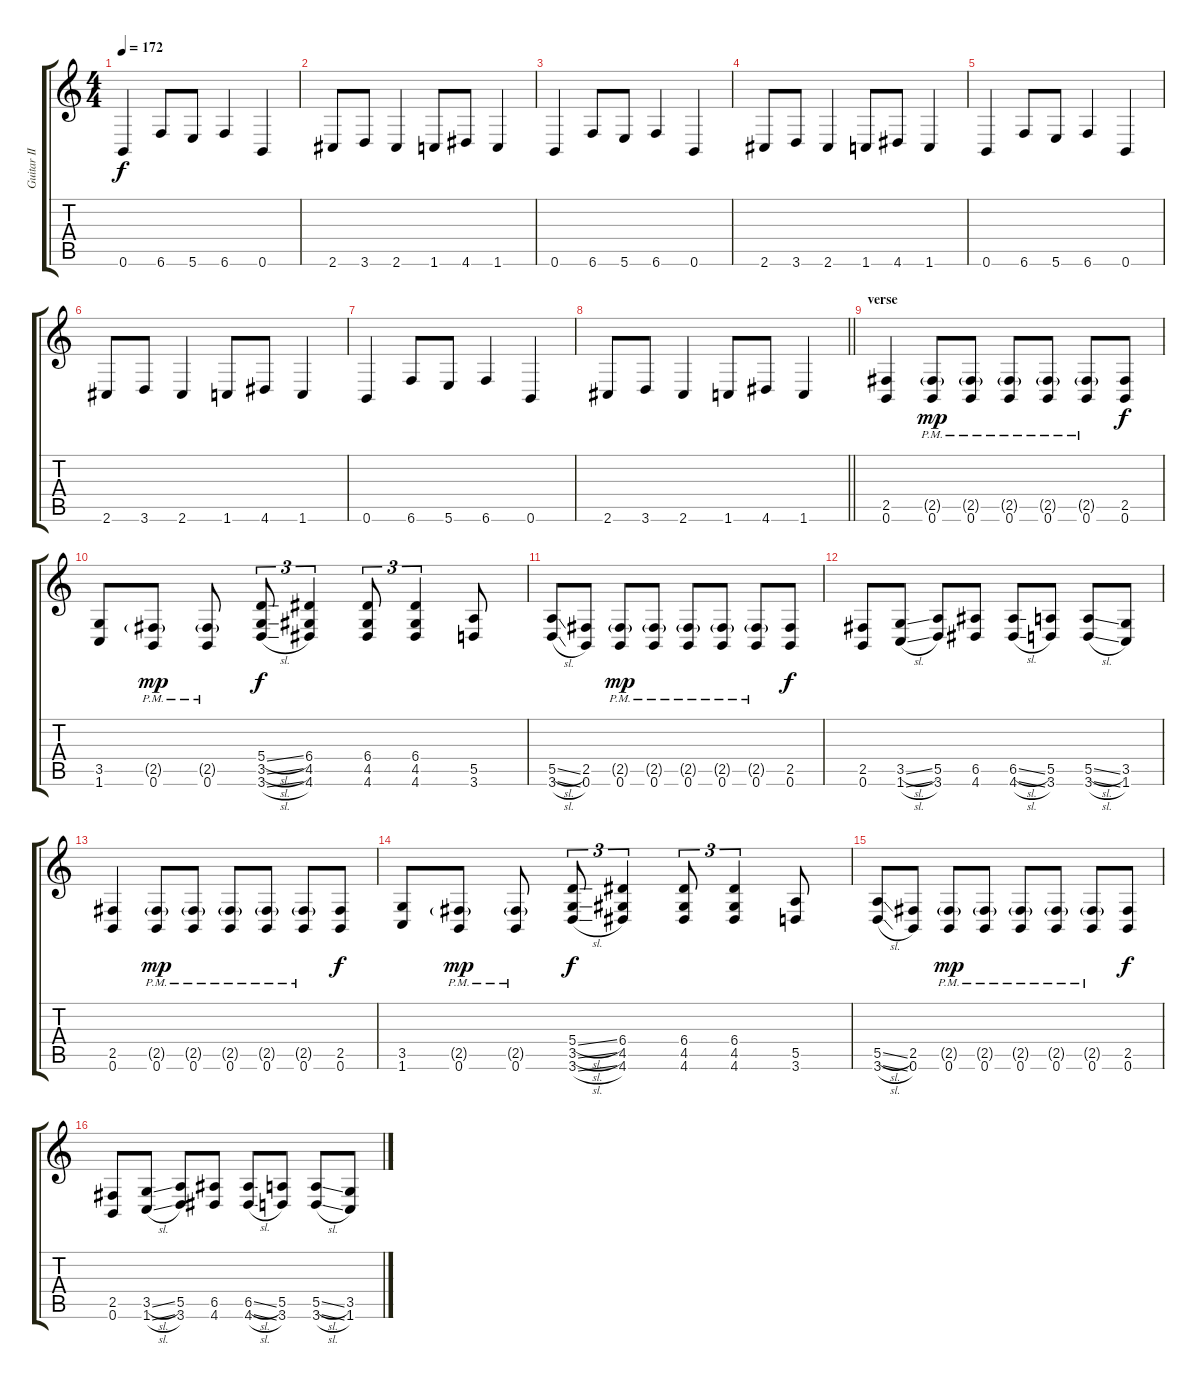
\track ("Guitar II" "Guitar II") {instrument distortionguitar}
\staff {score tabs}
\tuning (B3 Gb3 D3 A2 E2 B1) {hide}
\ts (4 4)
\tempo 172
\clef g2
\ks c
0.6.4{dy f} 6.6.8 5.6.8 6.6.4 0.6.4 |
2.6.8 3.6.8 2.6.4 1.6.8 4.6.8 1.6.4 |
0.6.4 6.6.8 5.6.8 6.6.4 0.6.4 |
2.6.8 3.6.8 2.6.4 1.6.8 4.6.8 1.6.4 |
0.6.4 6.6.8 5.6.8 6.6.4 0.6.4 |
2.6.8 3.6.8 2.6.4 1.6.8 4.6.8 1.6.4 |
0.6.4 6.6.8 5.6.8 6.6.4 0.6.4 |
\barLineRight lightlight
2.6.8 3.6.8 2.6.4 1.6.8 4.6.8 1.6.4 |
\section ("" "verse")
(2.5 0.6).4 (2.5{g pm} 0.6{pm}).8{dy mp} (2.5{g pm} 0.6{pm}).8 (2.5{g pm} 0.6{pm}).8 (2.5{g pm} 0.6{pm}).8 (2.5{g pm} 0.6{pm}).8 (2.5 0.6).8{dy f} |
(3.5 1.6).8 (2.5{g pm} 0.6{pm}).8{dy mp} (2.5{g pm} 0.6{pm}).8 (5.4{sl} 3.5{sl} 3.6{sl}).8{tu (3 2) dy f} (6.4 4.5 4.6).4{tu (3 2)} (6.4 4.5 4.6).8{tu (3 2)} (6.4 4.5 4.6).4{tu (3 2)} (5.5 3.6).8 |
(5.5{sl} 3.6{sl}).8 (2.5 0.6).8 (2.5{g pm} 0.6{pm}).8{dy mp} (2.5{g pm} 0.6{pm}).8 (2.5{g pm} 0.6{pm}).8 (2.5{g pm} 0.6{pm}).8 (2.5{g pm} 0.6{pm}).8 (2.5 0.6).8{dy f} |
(2.5 0.6).8 (3.5{sl} 1.6{sl}).8 (5.5 3.6).8 (6.5 4.6).8 (6.5{sl} 4.6{sl}).8 (5.5 3.6).8 (5.5{sl} 3.6{sl}).8 (3.5 1.6).8 |
(2.5 0.6).4 (2.5{g pm} 0.6{pm}).8{dy mp} (2.5{g pm} 0.6{pm}).8 (2.5{g pm} 0.6{pm}).8 (2.5{g pm} 0.6{pm}).8 (2.5{g pm} 0.6{pm}).8 (2.5 0.6).8{dy f} |
(3.5 1.6).8 (2.5{g pm} 0.6{pm}).8{dy mp} (2.5{g pm} 0.6{pm}).8 (5.4{sl} 3.5{sl} 3.6{sl}).8{tu (3 2) dy f} (6.4 4.5 4.6).4{tu (3 2)} (6.4 4.5 4.6).8{tu (3 2)} (6.4 4.5 4.6).4{tu (3 2)} (5.5 3.6).8 |
(5.5{sl} 3.6{sl}).8 (2.5 0.6).8 (2.5{g pm} 0.6{pm}).8{dy mp} (2.5{g pm} 0.6{pm}).8 (2.5{g pm} 0.6{pm}).8 (2.5{g pm} 0.6{pm}).8 (2.5{g pm} 0.6{pm}).8 (2.5 0.6).8{dy f} |
(2.5 0.6).8 (3.5{sl} 1.6{sl}).8 (5.5 3.6).8 (6.5 4.6).8 (6.5{sl} 4.6{sl}).8 (5.5 3.6).8 (5.5{sl} 3.6{sl}).8 (3.5 1.6).8
